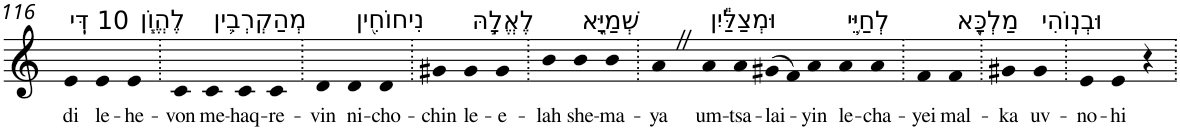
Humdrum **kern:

**kern	**text
*part1	*part1
*staff1	*staff1
*I"Piano	*
*I'Pno	*
!!LO:PB:g=z
*clefG2	*
*k[]	*
=116	=116
!LO:TX:a:t=10 דִּֽי	!
!	!LO:LY:b
4e	di
!LO:TX:a:t=לֶהֱוֺ֧ן	!
!	!LO:LY:b
4e	le-
!	!LO:LY:b
4e	-he-
=117.	=117.
!	!LO:LY:b
4c	-von
!LO:TX:a:t=מְהַקְרְבִ֛ין	!
!	!LO:LY:b
4c	me-
!	!LO:LY:b
4c	-haq-
!	!LO:LY:b
4c	-re-
=118.	=118.
!	!LO:LY:b
4d	-vin
!LO:TX:a:t=נִיחוֹחִ֖ין	!
!	!LO:LY:b
4d	ni-
!	!LO:LY:b
4d	-cho-
=119.	=119.
!	!LO:LY:b
4g#X	-chin
!LO:TX:a:t=לֶאֱלָ֣הּ	!
!	!LO:LY:b
4g#	le-
!	!LO:LY:b
4g#	-e-
=120.	=120.
!	!LO:LY:b
4b	-lah
!LO:TX:a:t=שְׁמַיָּ֑א	!
!	!LO:LY:b
4b	she-
!	!LO:LY:b
4b	-ma-
=121.	=121.
!	!LO:LY:b
4aZ	-ya
!LO:TX:a:t=וּמְצַלַּ֕יִן	!
!	!LO:LY:b
4a	um-
!	!LO:LY:b
4a	-tsa-
!	!LO:LY:b
(>8g#X	-lai-
8f)	.
!	!LO:LY:b
4a	-yin
!LO:TX:a:t=לְחַיֵּ֥י	!
!	!LO:LY:b
4a	le-
!	!LO:LY:b
4a	-cha-
=122.	=122.
!	!LO:LY:b
4f	-yei
!LO:TX:a:t=מַלְכָּ֖א	!
!	!LO:LY:b
4f	mal-
=123.	=123.
!	!LO:LY:b
4g#X	-ka
!LO:TX:a:t=וּבְנֽוֹהִי	!
!	!LO:LY:b
4g#	uv-
=124.	=124.
!	!LO:LY:b
4e	-no-
!	!LO:LY:b
4e	-hi
4r	.
=.	=.
*-	*-
